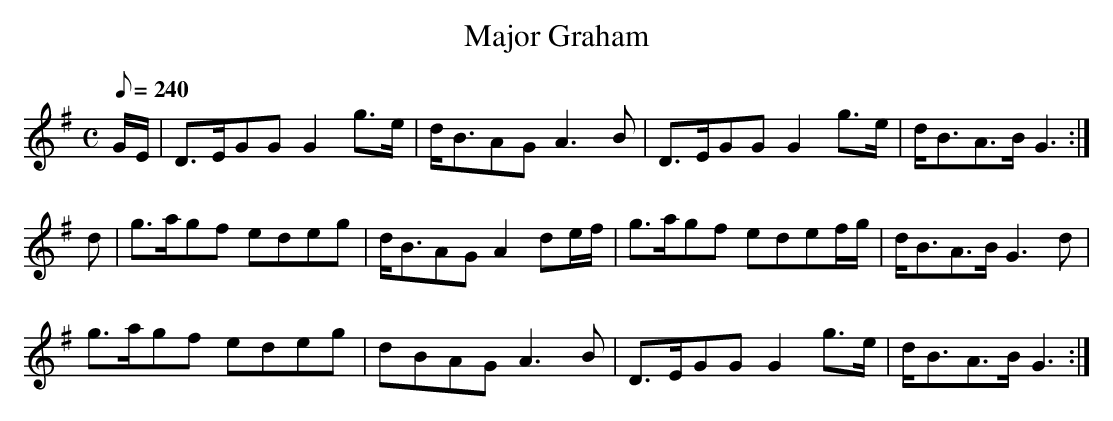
X:1
T: Major Graham
M: C
L: 1/8
Q: 240
K: G
G/E/|D>EGG G2 g>e| d<BAG A3B | D>EGG G2 g>e|d<BA>B G3 :|
d |g>agf edeg |d<BAG A2 de/f/|g>agf edef/g/|d<BA>B G3d |
g>agf edeg |dBAG A3B |D>EGG G2 g>e| d<BA>B G3 :|
